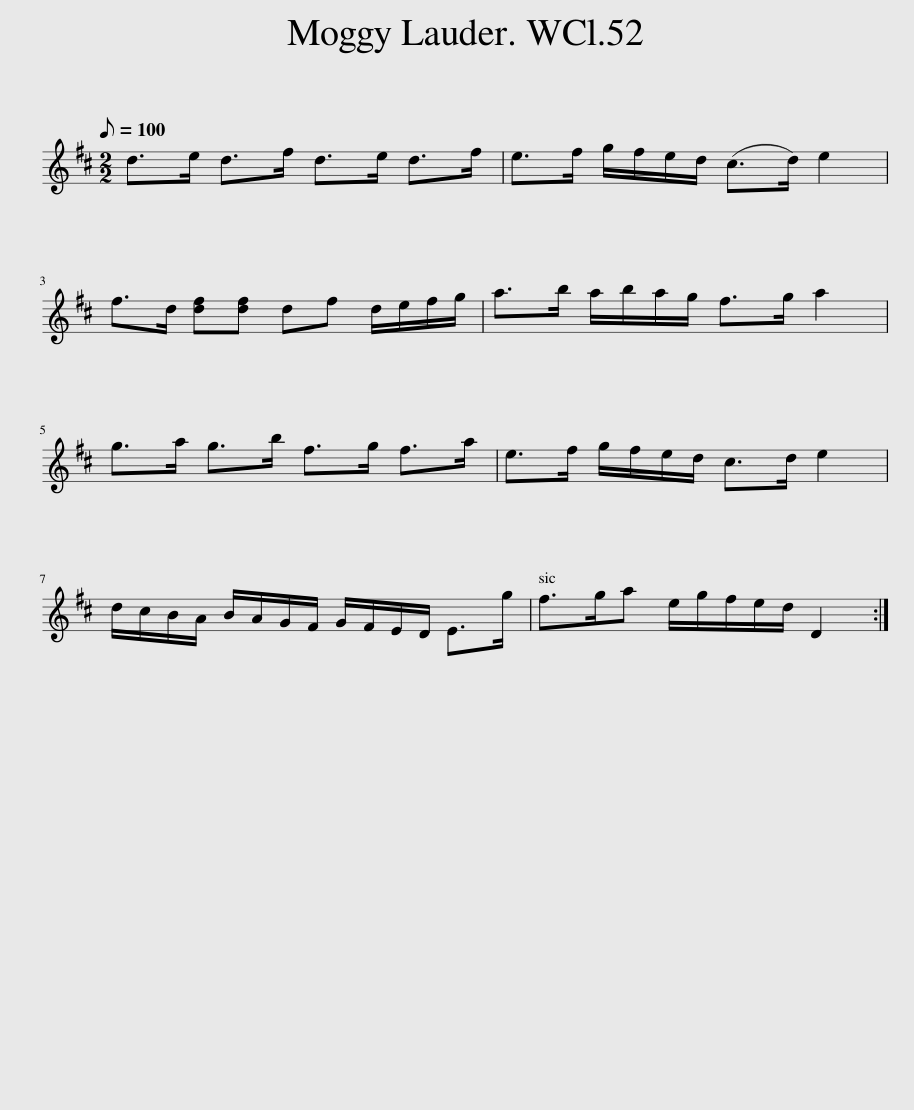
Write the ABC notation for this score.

X:1
L:1/8
Q:1/8=100
M:2/2
I:linebreak $
K:D
V:1 treble
V:1
 d>e d>f d>e d>f | e>f g/f/e/d/ (c>d) e2 |$ f>d [df][df] df d/e/f/g/ | a>b a/b/a/g/ f>g a2 |$ g>a g>b f>g f>a | %5
 e>f g/f/e/d/ c>d e2 |$ d/c/B/A/ B/A/G/F/ G/F/E/D/ E>g | f>ga e/g/f/e/d/ D2 :| %8
